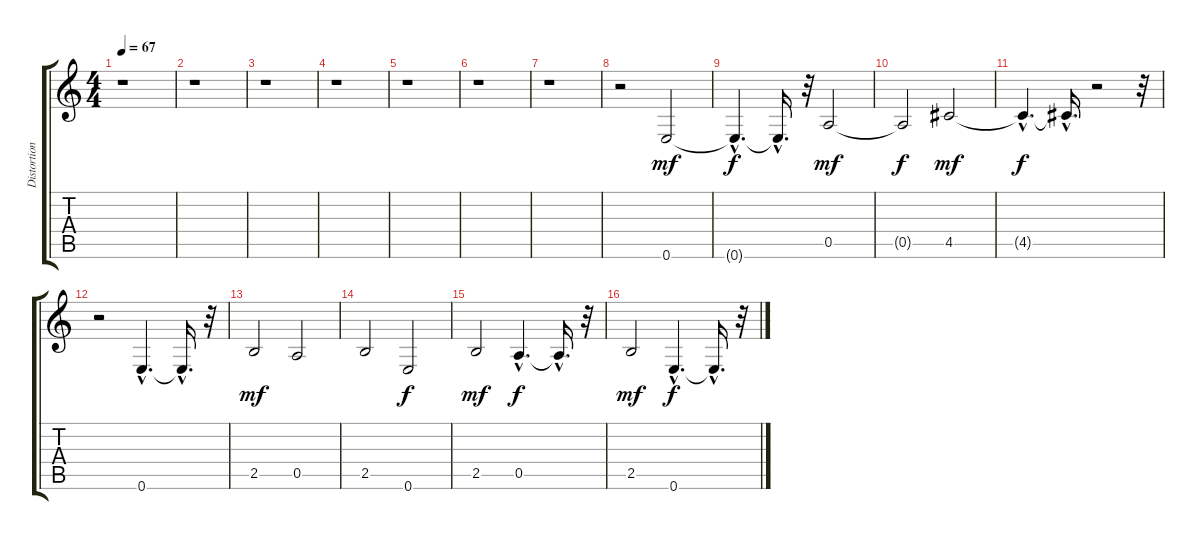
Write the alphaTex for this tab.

\track ("Distortion guit" "Distortion") {instrument distortionguitar}
\staff {score tabs}
\tuning (E4 B3 G3 D3 A2 E2) {hide}
\ts (4 4)
\tempo 67
\clef g2
\ks c
r.1{dy mf} |
r.1 |
r.1 |
r.1 |
r.1 |
r.1 |
r.1 |
r.2 0.6.2 |
0.6{hac t}.4{d dy f} 0.6{hac t}.16{d} r.32 0.5.2{dy mf} |
0.5{t}.2{dy f} 4.5.2{dy mf} |
4.5{hac t}.4{d dy f} 4.5{hac t}.16{d} r.2 r.32 |
r.2 0.6{hac}.4{d} 0.6{hac t}.16{d} r.32 |
2.5.2{dy mf} 0.5.2 |
2.5.2 0.6.2{dy f} |
2.5.2{dy mf} 0.5{hac}.4{d dy f} 0.5{hac t}.16{d} r.32 |
2.5.2{dy mf} 0.6{hac}.4{d dy f} 0.6{hac t}.16{d} r.32
